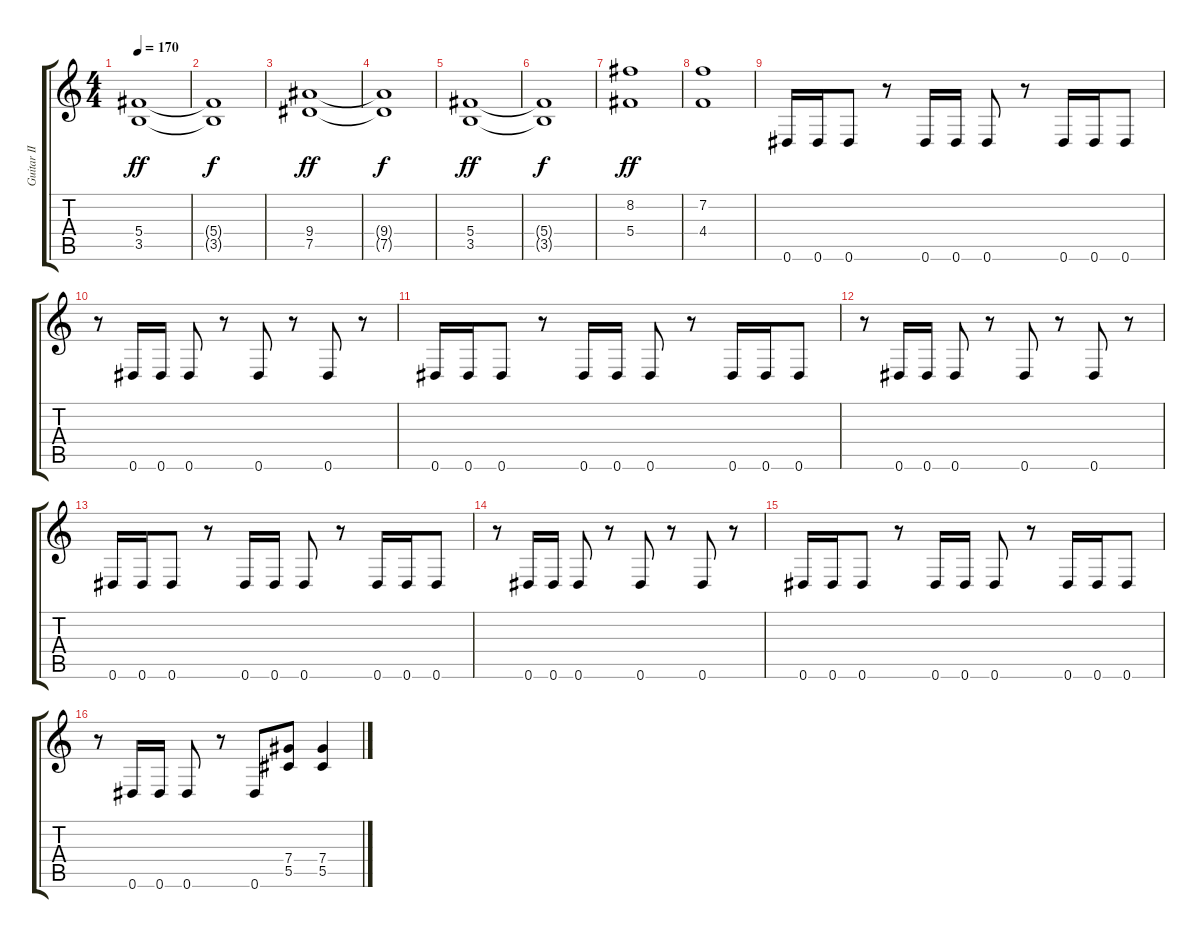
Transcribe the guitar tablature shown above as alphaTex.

\track ("Guitar II" "Guitar II") {instrument distortionguitar}
\staff {score tabs}
\tuning (Eb4 Bb3 Gb3 Db3 Ab2 Eb2) {hide}
\ts (4 4)
\tempo 170
\clef g2
\ks c
(5.4 3.5).1{dy ff} |
(5.4{t} 3.5{t}).1{dy f} |
(9.4 7.5).1{dy ff} |
(9.4{t} 7.5{t}).1{dy f} |
(5.4 3.5).1{dy ff} |
(5.4{t} 3.5{t}).1{dy f} |
(8.2 5.4).1{dy ff} |
(7.2 4.4).1 |
0.6.16 0.6.16 0.6.8 r.8 0.6.16 0.6.16 0.6.8 r.8 0.6.16 0.6.16 0.6.8 |
r.8 0.6.16 0.6.16 0.6.8 r.8 0.6.8 r.8 0.6.8 r.8 |
0.6.16 0.6.16 0.6.8 r.8 0.6.16 0.6.16 0.6.8 r.8 0.6.16 0.6.16 0.6.8 |
r.8 0.6.16 0.6.16 0.6.8 r.8 0.6.8 r.8 0.6.8 r.8 |
0.6.16 0.6.16 0.6.8 r.8 0.6.16 0.6.16 0.6.8 r.8 0.6.16 0.6.16 0.6.8 |
r.8 0.6.16 0.6.16 0.6.8 r.8 0.6.8 r.8 0.6.8 r.8 |
0.6.16 0.6.16 0.6.8 r.8 0.6.16 0.6.16 0.6.8 r.8 0.6.16 0.6.16 0.6.8 |
r.8 0.6.16 0.6.16 0.6.8 r.8 0.6.8 (7.4 5.5).8 (7.4 5.5).4
